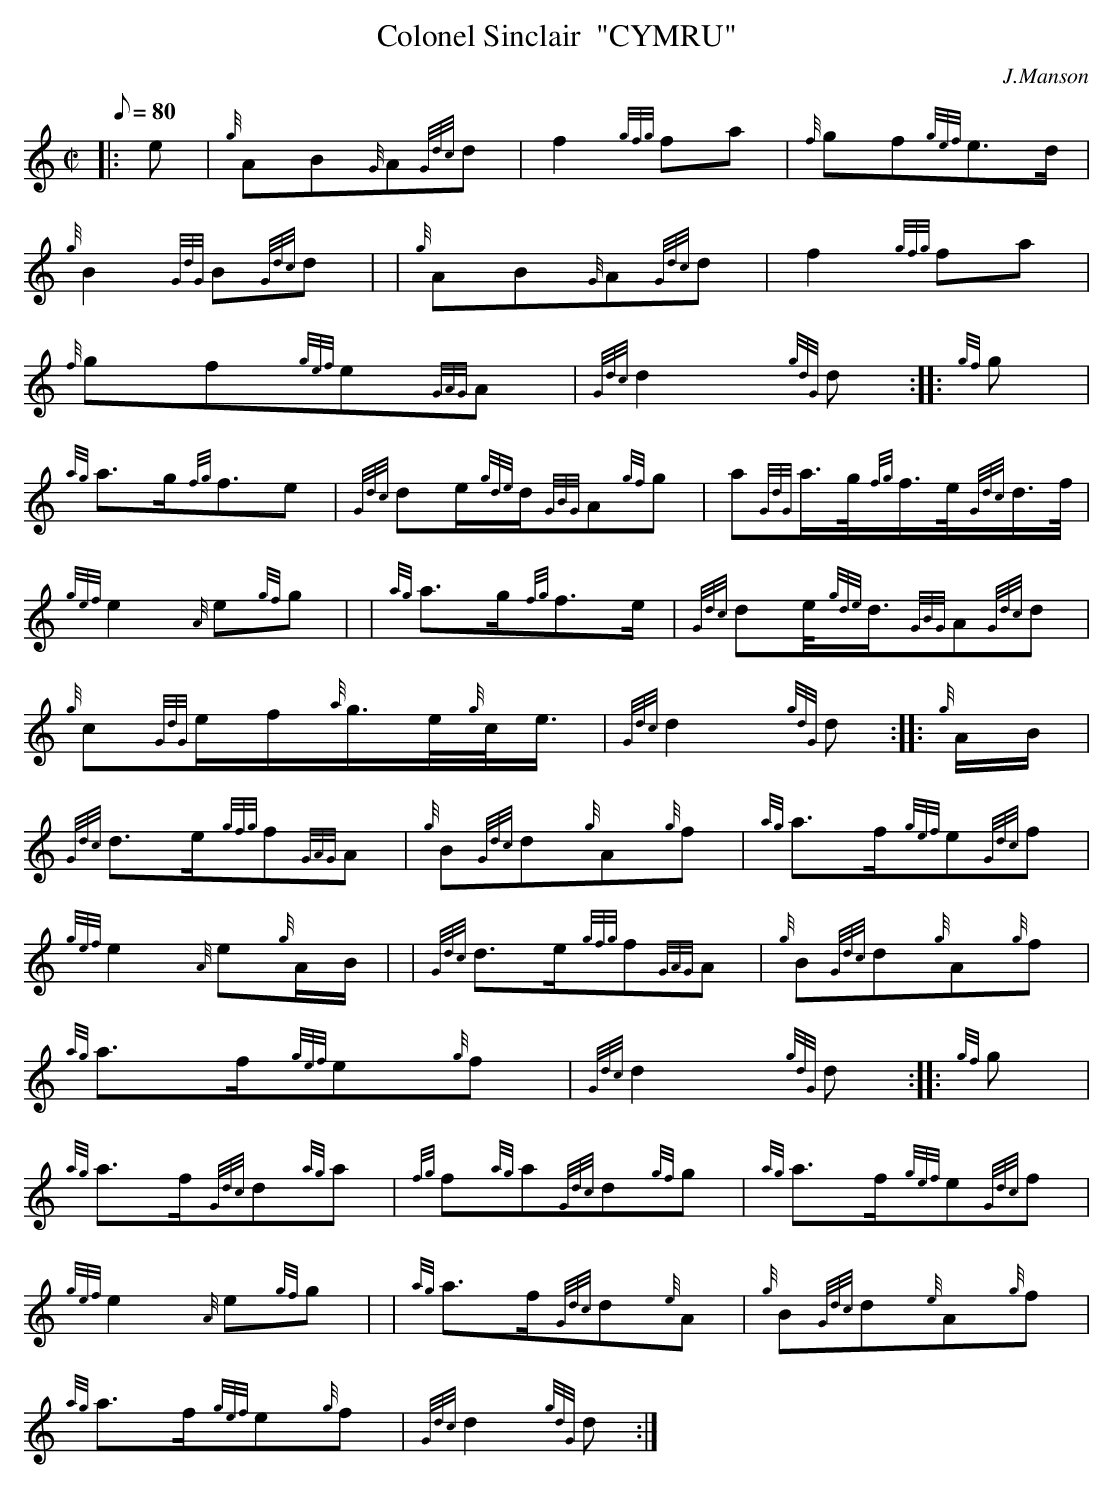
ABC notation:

X:1
T:Colonel Sinclair  "CYMRU"
M:C|
L:1/8
Q:80
C:J.Manson
K:HP
|: e | \
{g}AB{G}A{Gdc}d | \
f2{gfg}fa | \
{f}gf{gef}e3/2d/2 |
{g}B2{GdG}B{Gdc}d | | \
{g}AB{G}A{Gdc}d | \
f2{gfg}fa |
{f}gf{gef}e{GAG}A | \
{Gdc}d2{gdG}d :: \
{gf}g |
{ag}a3/2g/2{fg}f3/2e | \
{Gdc}de/2{gde}d/2{GBG}A{gf}g | \
a{GdG}a3/4g/4{fg}f3/4e/4{Gdc}d3/4f/4 |
{gef}e2{A}e{gf}g | | \
{ag}a3/2g/2{fg}f3/2e/2 | \
{Gdc}de/4{gde}d3/4{GBG}A{Gdc}d |
{g}c{GdG}e/2f/2{a}g3/4e/4{g}c/4e3/4 | \
{Gdc}d2{gdG}d :: \
{g}A/2B/2 |
{Gdc}d3/2e/2{gfg}f{GAG}A | \
{g}B{Gdc}d{g}A{g}f | \
{ag}a3/2f/2{gef}e{Gdc}f |
{gef}e2{A}e{g}A/2B/2 | | \
{Gdc}d3/2e/2{gfg}f{GAG}A | \
{g}B{Gdc}d{g}A{g}f |
{ag}a3/2f/2{gef}e{g}f | \
{Gdc}d2{gdG}d :: \
{gf}g |
{ag}a3/2f/2{Gdc}d{ag}a | \
{fg}f{ag}a{Gdc}d{gf}g | \
{ag}a3/2f/2{gef}e{Gdc}f |
{gef}e2{A}e{gf}g | | \
{ag}a3/2f/2{Gdc}d{e}A | \
{g}B{Gdc}d{e}A{g}f |
{ag}a3/2f/2{gef}e{g}f | \
{Gdc}d2{gdG}d :|
